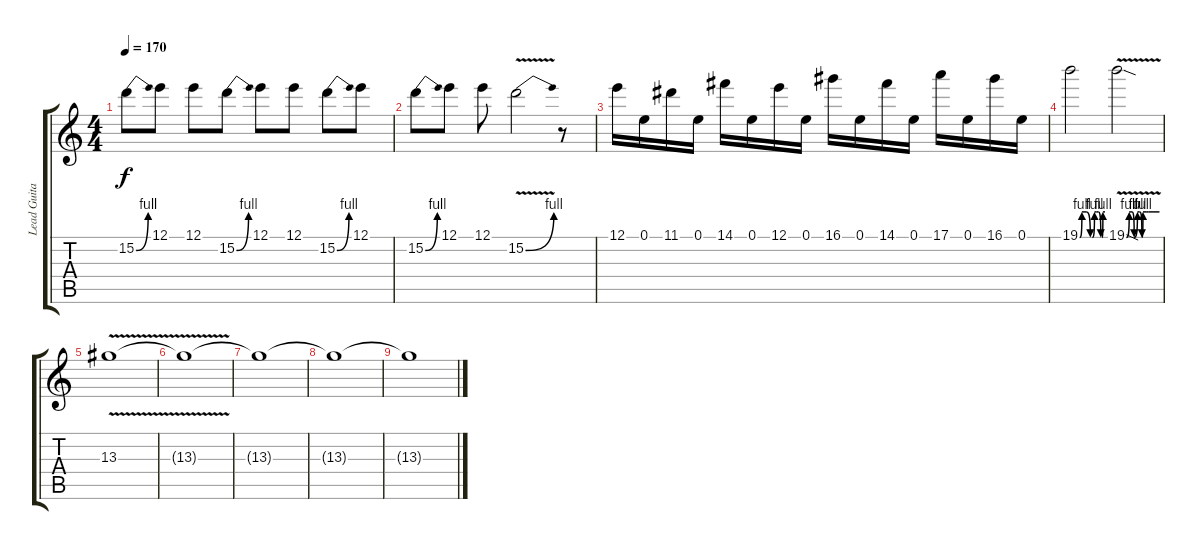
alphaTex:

\track ("Lead Guitar" "Lead Guita") {instrument distortionguitar}
\staff {score tabs}
\tuning (E4 B3 G3 D3 A2 E2) {hide}
\ts (4 4)
\tempo 170
\clef g2
\ks c
15.2{be (bend 0 0 60 4)}.8{dy f} 12.1.8 12.1.8 15.2{be (bend 0 0 60 4)}.8 12.1.8 12.1.8 15.2{be (bend 0 0 60 4)}.8 12.1.8 |
15.2{be (bend 0 0 60 4)}.8 12.1.8 12.1.8 15.2{be (bend 0 0 60 4) v}.2 r.8 |
12.1.16 0.1.16 11.1.16 0.1.16 14.1.16 0.1.16 12.1.16 0.1.16 16.1.16 0.1.16 14.1.16 0.1.16 17.1.16 0.1.16 16.1.16 0.1.16 |
19.1{be (custom 0 0 5 4 15 4 25 0 30 0 35 4 40 4 44 4 50 0 53 0 55 4 60 4)}.2 19.1{be (custom 0 0 5 4 10 4 14 0 20 4 24 4 28 0 30 4 37 4 40 4 50 4 60 4) v sod}.2 |
13.3{v}.1 |
13.3{t}.1 |
13.3{t}.1 |
13.3{t}.1 |
13.3{t}.1
